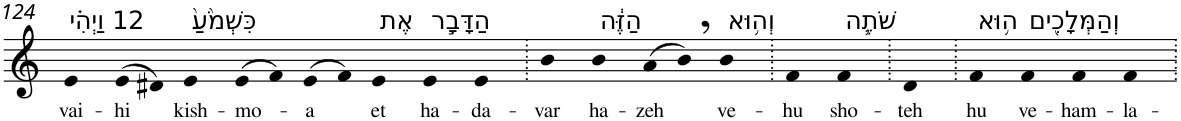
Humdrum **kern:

**kern	**text
*part1	*part1
*staff1	*staff1
*I"Piano	*
*I'Pno	*
!!LO:PB:g=z
*clefG2	*
*k[]	*
=124	=124
!LO:TX:a:t=12 וַיְהִ֗י	!
!	!LO:LY:b
4e	vai-
!	!LO:LY:b
(>8e	-hi
8d#X)	.
!LO:TX:a:t=כִּשְׁמֹ֙עַ֙	!
!	!LO:LY:b
4e	kish-
!	!LO:LY:b
(>8e	-mo-
8f)	.
!	!LO:LY:b
(>8e	-a
8f)	.
!LO:TX:a:t=אֶת	!
!	!LO:LY:b
4e	et
!LO:TX:a:t=הַדָּבָ֣ר	!
!	!LO:LY:b
4e	ha-
!	!LO:LY:b
4e	-da-
=125.	=125.
!	!LO:LY:b
4b	-var
!LO:TX:a:t=הַזֶּ֔ה	!
!	!LO:LY:b
4b	ha-
!	!LO:LY:b
(>8a	-zeh
8b,)	.
!LO:TX:a:t=וְה֥וּא	!
!	!LO:LY:b
4b	ve-
=126.	=126.
!	!LO:LY:b
4f	-hu
!LO:TX:a:t=שֹׁתֶ֛ה	!
!	!LO:LY:b
4f	sho-
=127.	=127.
!	!LO:LY:b
4d	-teh
=128.	=128.
!LO:TX:a:t=ה֥וּא	!
!	!LO:LY:b
4f	hu
!LO:TX:a:t=וְהַמְּלָכִ֖ים	!
!	!LO:LY:b
4f	ve-
!	!LO:LY:b
4f	-ham-
!	!LO:LY:b
4f	-la-
=.	=.
*-	*-
